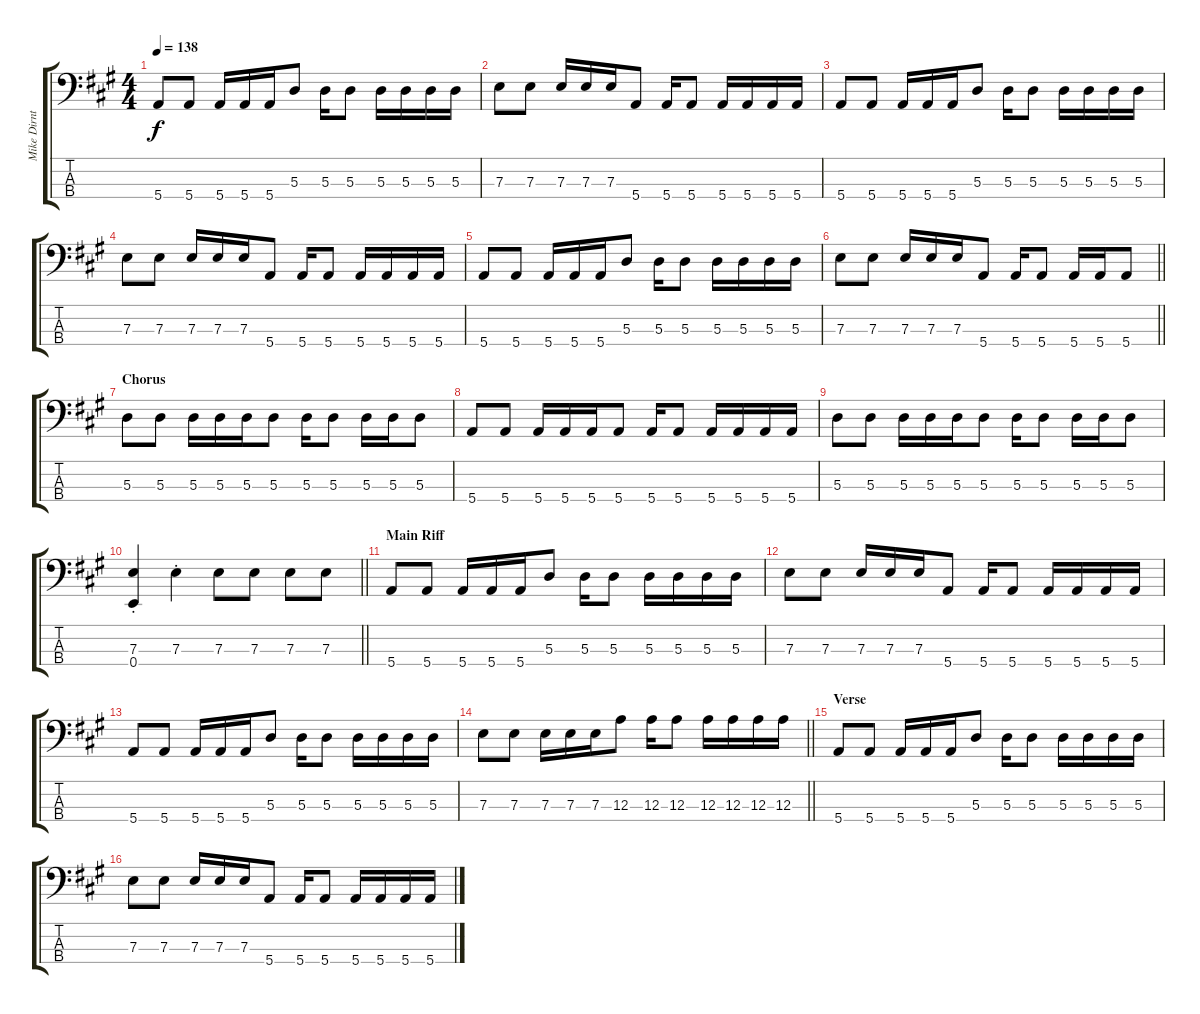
\track ("Mike Dirnt" "Mike Dirnt") {instrument electricbasspick}
\staff {score tabs}
\tuning (G2 D2 A1 E1) {hide}
\ts (4 4)
\tempo 138
\clef f4
\ks a
5.4.8{dy f} 5.4.8 5.4.16 5.4.16 5.4.16 5.3.8 5.3.16 5.3.8 5.3.16 5.3.16 5.3.16 5.3.16 |
7.3.8 7.3.8 7.3.16 7.3.16 7.3.16 5.4.8 5.4.16 5.4.8 5.4.16 5.4.16 5.4.16 5.4.16 |
5.4.8 5.4.8 5.4.16 5.4.16 5.4.16 5.3.8 5.3.16 5.3.8 5.3.16 5.3.16 5.3.16 5.3.16 |
7.3.8 7.3.8 7.3.16 7.3.16 7.3.16 5.4.8 5.4.16 5.4.8 5.4.16 5.4.16 5.4.16 5.4.16 |
5.4.8 5.4.8 5.4.16 5.4.16 5.4.16 5.3.8 5.3.16 5.3.8 5.3.16 5.3.16 5.3.16 5.3.16 |
\barLineRight lightlight
7.3.8 7.3.8 7.3.16 7.3.16 7.3.16 5.4.8 5.4.16 5.4.8 5.4.16 5.4.16 5.4.8 |
\section ("" "Chorus")
5.3.8 5.3.8 5.3.16 5.3.16 5.3.16 5.3.8 5.3.16 5.3.8 5.3.16 5.3.16 5.3.8 |
5.4.8 5.4.8 5.4.16 5.4.16 5.4.16 5.4.8 5.4.16 5.4.8 5.4.16 5.4.16 5.4.16 5.4.16 |
5.3.8 5.3.8 5.3.16 5.3.16 5.3.16 5.3.8 5.3.16 5.3.8 5.3.16 5.3.16 5.3.8 |
\barLineRight lightlight
(7.3{st} 0.4{st}).4 7.3{st}.4 7.3.8 7.3.8 7.3.8 7.3.8 |
\section ("" "Main Riff")
5.4.8 5.4.8 5.4.16 5.4.16 5.4.16 5.3.8 5.3.16 5.3.8 5.3.16 5.3.16 5.3.16 5.3.16 |
7.3.8 7.3.8 7.3.16 7.3.16 7.3.16 5.4.8 5.4.16 5.4.8 5.4.16 5.4.16 5.4.16 5.4.16 |
5.4.8 5.4.8 5.4.16 5.4.16 5.4.16 5.3.8 5.3.16 5.3.8 5.3.16 5.3.16 5.3.16 5.3.16 |
\barLineRight lightlight
7.3.8 7.3.8 7.3.16 7.3.16 7.3.16 12.3.8 12.3.16 12.3.8 12.3.16 12.3.16 12.3.16 12.3.16 |
\section ("" "Verse")
5.4.8 5.4.8 5.4.16 5.4.16 5.4.16 5.3.8 5.3.16 5.3.8 5.3.16 5.3.16 5.3.16 5.3.16 |
7.3.8 7.3.8 7.3.16 7.3.16 7.3.16 5.4.8 5.4.16 5.4.8 5.4.16 5.4.16 5.4.16 5.4.16
